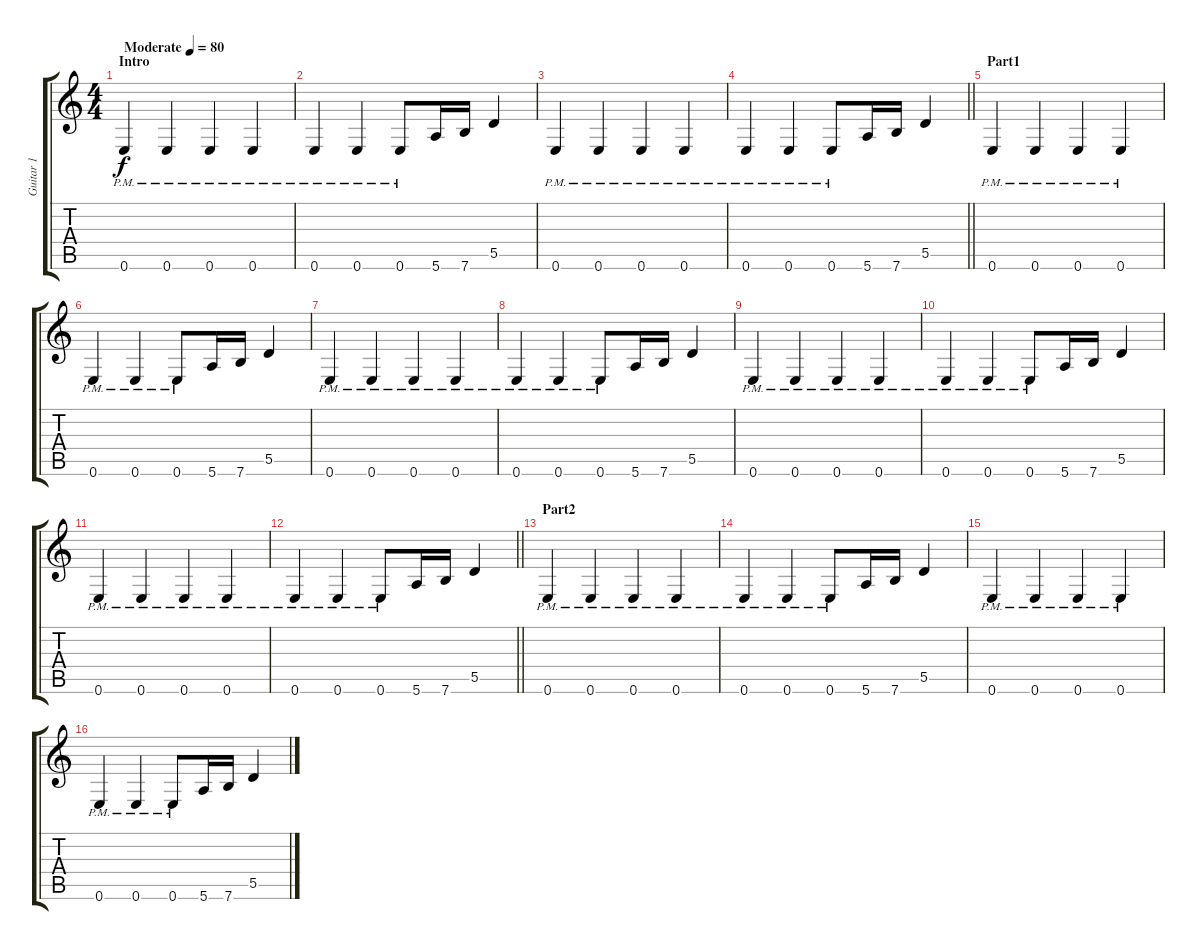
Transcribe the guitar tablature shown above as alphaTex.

\track ("Guitar 1" "Guitar 1") {instrument overdrivenguitar}
\staff {score tabs}
\tuning (E4 B3 G3 D3 A2 E2) {hide}
\ts (4 4)
\section ("" "Intro")
\tempo (80 "Moderate")
\clef g2
\ks c
0.6{pm}.4{dy f instrument overdrivenguitar} 0.6{pm}.4 0.6{pm}.4 0.6{pm}.4 |
0.6{pm}.4 0.6{pm}.4 0.6{pm}.8 5.6.16 7.6.16 5.5.4 |
0.6{pm}.4 0.6{pm}.4 0.6{pm}.4 0.6{pm}.4 |
\barLineRight lightlight
0.6{pm}.4 0.6{pm}.4 0.6{pm}.8 5.6.16 7.6.16 5.5.4 |
\section ("" "Part1")
0.6{pm}.4 0.6{pm}.4 0.6{pm}.4 0.6{pm}.4 |
0.6{pm}.4 0.6{pm}.4 0.6{pm}.8 5.6.16 7.6.16 5.5.4 |
0.6{pm}.4 0.6{pm}.4 0.6{pm}.4 0.6{pm}.4 |
0.6{pm}.4 0.6{pm}.4 0.6{pm}.8 5.6.16 7.6.16 5.5.4 |
0.6{pm}.4 0.6{pm}.4 0.6{pm}.4 0.6{pm}.4 |
0.6{pm}.4 0.6{pm}.4 0.6{pm}.8 5.6.16 7.6.16 5.5.4 |
0.6{pm}.4 0.6{pm}.4 0.6{pm}.4 0.6{pm}.4 |
\barLineRight lightlight
0.6{pm}.4 0.6{pm}.4 0.6{pm}.8 5.6.16 7.6.16 5.5.4 |
\section ("" "Part2")
0.6{pm}.4 0.6{pm}.4 0.6{pm}.4 0.6{pm}.4 |
0.6{pm}.4 0.6{pm}.4 0.6{pm}.8 5.6.16 7.6.16 5.5.4 |
0.6{pm}.4 0.6{pm}.4 0.6{pm}.4 0.6{pm}.4 |
0.6{pm}.4 0.6{pm}.4 0.6{pm}.8 5.6.16 7.6.16 5.5.4
